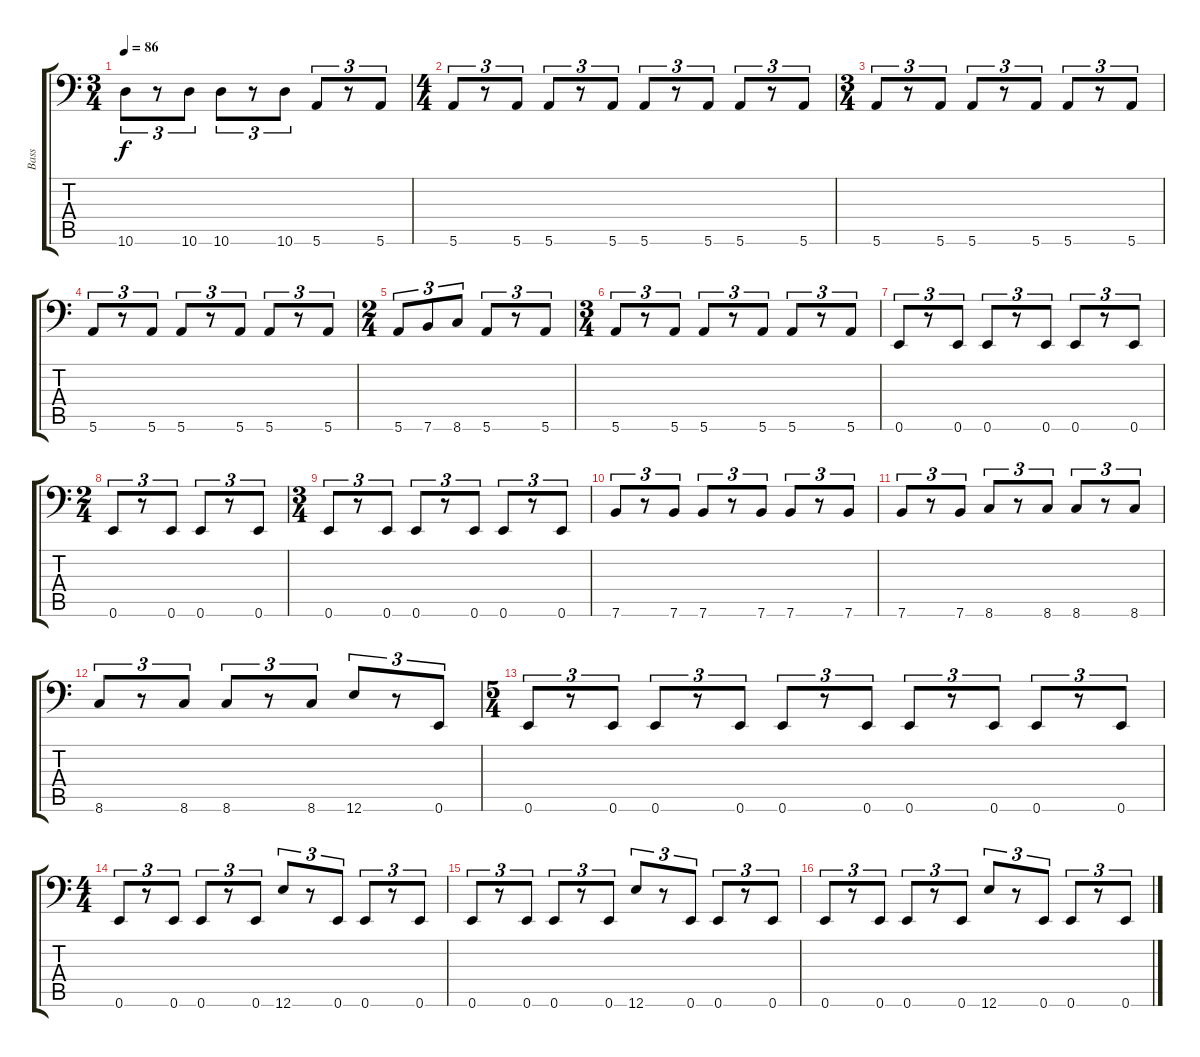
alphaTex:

\track ("Bass" "Bass") {instrument slapbass1}
\staff {score tabs}
\tuning (E3 B2 G2 D2 A1 E1) {hide}
\ts (3 4)
\tempo 86
\clef f4
\ks c
10.6.8{tu (3 2) dy f} r.8{tu (3 2)} 10.6.8{tu (3 2)} 10.6.8{tu (3 2)} r.8{tu (3 2)} 10.6.8{tu (3 2)} 5.6.8{tu (3 2)} r.8{tu (3 2)} 5.6.8{tu (3 2)} |
\ts (4 4)
5.6.8{tu (3 2)} r.8{tu (3 2)} 5.6.8{tu (3 2)} 5.6.8{tu (3 2)} r.8{tu (3 2)} 5.6.8{tu (3 2)} 5.6.8{tu (3 2)} r.8{tu (3 2)} 5.6.8{tu (3 2)} 5.6.8{tu (3 2)} r.8{tu (3 2)} 5.6.8{tu (3 2)} |
\ts (3 4)
5.6.8{tu (3 2)} r.8{tu (3 2)} 5.6.8{tu (3 2)} 5.6.8{tu (3 2)} r.8{tu (3 2)} 5.6.8{tu (3 2)} 5.6.8{tu (3 2)} r.8{tu (3 2)} 5.6.8{tu (3 2)} |
5.6.8{tu (3 2)} r.8{tu (3 2)} 5.6.8{tu (3 2)} 5.6.8{tu (3 2)} r.8{tu (3 2)} 5.6.8{tu (3 2)} 5.6.8{tu (3 2)} r.8{tu (3 2)} 5.6.8{tu (3 2)} |
\ts (2 4)
5.6.8{tu (3 2)} 7.6.8{tu (3 2)} 8.6.8{tu (3 2)} 5.6.8{tu (3 2)} r.8{tu (3 2)} 5.6.8{tu (3 2)} |
\ts (3 4)
5.6.8{tu (3 2)} r.8{tu (3 2)} 5.6.8{tu (3 2)} 5.6.8{tu (3 2)} r.8{tu (3 2)} 5.6.8{tu (3 2)} 5.6.8{tu (3 2)} r.8{tu (3 2)} 5.6.8{tu (3 2)} |
0.6.8{tu (3 2)} r.8{tu (3 2)} 0.6.8{tu (3 2)} 0.6.8{tu (3 2)} r.8{tu (3 2)} 0.6.8{tu (3 2)} 0.6.8{tu (3 2)} r.8{tu (3 2)} 0.6.8{tu (3 2)} |
\ts (2 4)
0.6.8{tu (3 2)} r.8{tu (3 2)} 0.6.8{tu (3 2)} 0.6.8{tu (3 2)} r.8{tu (3 2)} 0.6.8{tu (3 2)} |
\ts (3 4)
0.6.8{tu (3 2)} r.8{tu (3 2)} 0.6.8{tu (3 2)} 0.6.8{tu (3 2)} r.8{tu (3 2)} 0.6.8{tu (3 2)} 0.6.8{tu (3 2)} r.8{tu (3 2)} 0.6.8{tu (3 2)} |
7.6.8{tu (3 2)} r.8{tu (3 2)} 7.6.8{tu (3 2)} 7.6.8{tu (3 2)} r.8{tu (3 2)} 7.6.8{tu (3 2)} 7.6.8{tu (3 2)} r.8{tu (3 2)} 7.6.8{tu (3 2)} |
7.6.8{tu (3 2)} r.8{tu (3 2)} 7.6.8{tu (3 2)} 8.6.8{tu (3 2)} r.8{tu (3 2)} 8.6.8{tu (3 2)} 8.6.8{tu (3 2)} r.8{tu (3 2)} 8.6.8{tu (3 2)} |
8.6.8{tu (3 2)} r.8{tu (3 2)} 8.6.8{tu (3 2)} 8.6.8{tu (3 2)} r.8{tu (3 2)} 8.6.8{tu (3 2)} 12.6.8{tu (3 2)} r.8{tu (3 2)} 0.6.8{tu (3 2)} |
\ts (5 4)
0.6.8{tu (3 2)} r.8{tu (3 2)} 0.6.8{tu (3 2)} 0.6.8{tu (3 2)} r.8{tu (3 2)} 0.6.8{tu (3 2)} 0.6.8{tu (3 2)} r.8{tu (3 2)} 0.6.8{tu (3 2)} 0.6.8{tu (3 2)} r.8{tu (3 2)} 0.6.8{tu (3 2)} 0.6.8{tu (3 2)} r.8{tu (3 2)} 0.6.8{tu (3 2)} |
\ts (4 4)
0.6.8{tu (3 2)} r.8{tu (3 2)} 0.6.8{tu (3 2)} 0.6.8{tu (3 2)} r.8{tu (3 2)} 0.6.8{tu (3 2)} 12.6.8{tu (3 2)} r.8{tu (3 2)} 0.6.8{tu (3 2)} 0.6.8{tu (3 2)} r.8{tu (3 2)} 0.6.8{tu (3 2)} |
0.6.8{tu (3 2)} r.8{tu (3 2)} 0.6.8{tu (3 2)} 0.6.8{tu (3 2)} r.8{tu (3 2)} 0.6.8{tu (3 2)} 12.6.8{tu (3 2)} r.8{tu (3 2)} 0.6.8{tu (3 2)} 0.6.8{tu (3 2)} r.8{tu (3 2)} 0.6.8{tu (3 2)} |
0.6.8{tu (3 2)} r.8{tu (3 2)} 0.6.8{tu (3 2)} 0.6.8{tu (3 2)} r.8{tu (3 2)} 0.6.8{tu (3 2)} 12.6.8{tu (3 2)} r.8{tu (3 2)} 0.6.8{tu (3 2)} 0.6.8{tu (3 2)} r.8{tu (3 2)} 0.6.8{tu (3 2)}
